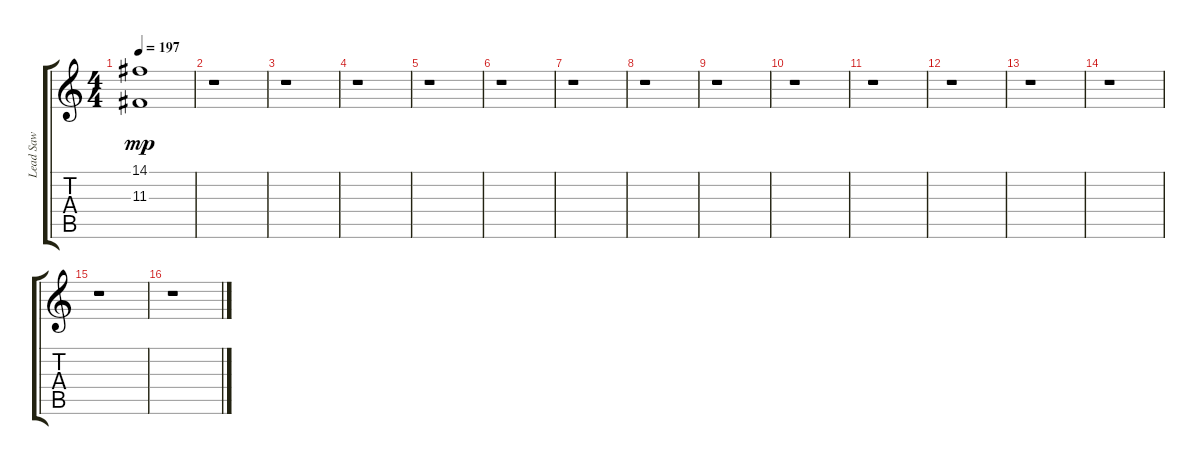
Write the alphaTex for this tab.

\track ("Lead Saw" "Lead Saw") {instrument stringensemble1}
\staff {score tabs}
\tuning (E4 B3 G3 D3 A2 E2) {hide}
\ts (4 4)
\tempo 197
\clef g2
\ks c
(14.1 11.3).1{dy mp} |
r.1 |
r.1 |
r.1 |
r.1 |
r.1 |
r.1 |
r.1 |
r.1 |
r.1 |
r.1 |
r.1 |
r.1 |
r.1 |
r.1 |
r.1
